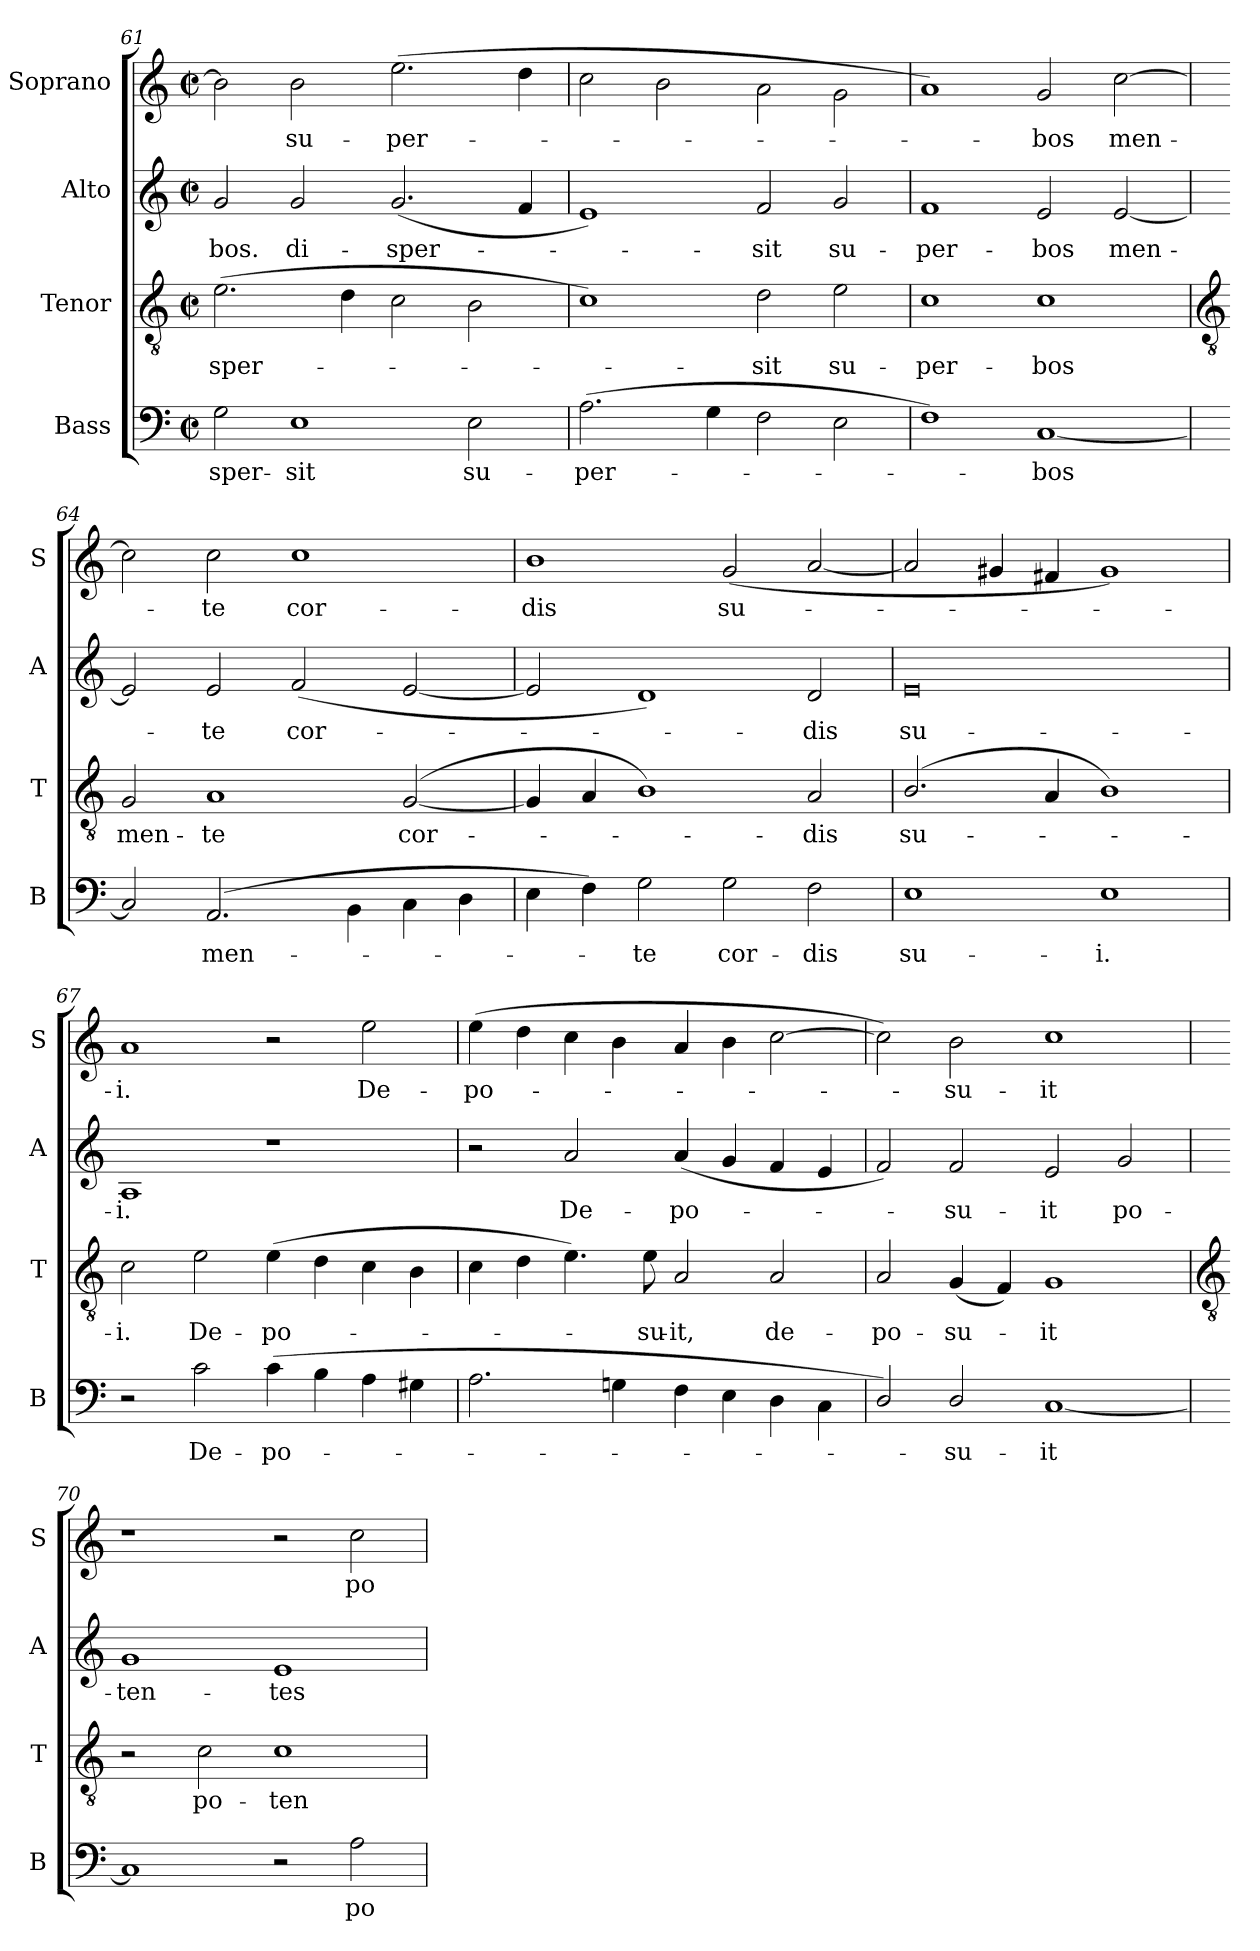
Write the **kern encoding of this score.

**kern	**text	**kern	**text	**kern	**text	**kern	**text
*part4	*part4	*part3	*part3	*part2	*part2	*part1	*part1
*staff4	*staff4	*staff3	*staff3	*staff2	*staff2	*staff1	*staff1
*I"Bass	*	*I"Tenor	*	*I"Alto	*	*I"Soprano	*
*I'B	*	*I'T	*	*I'A	*	*I'S	*
*clefF4	*	*clefGv2	*	*clefG2	*	*clefG2	*
*k[]	*	*k[]	*	*k[]	*	*k[]	*
*C:	*	*C:	*	*C:	*	*C:	*
*M4/2	*	*M4/2	*	*M4/2	*	*M4/2	*
*met(c|)	*	*met(c|)	*	*met(c|)	*	*met(c|)	*
=61	=61	=61	=61	=61	=61	=61	=61
!	!LO:LY:b	!	!LO:LY:b	!	!LO:LY:b	!	!
2G	-sper-	(>2.e	-sper-	2g	-bos.	2b]	.
!	!LO:LY:b	!	!	!	!LO:LY:b	!	!LO:LY:b
1E	-sit	.	.	2g	di-	2b	su-
.	.	4d	.	.	.	.	.
!	!	!	!	!	!LO:LY:b	!	!LO:LY:b
.	.	2c	.	(<2.g	-sper-	(>2.ee	-per-
!	!LO:LY:b	!	!	!	!	!	!
2E	su-	2B	.	.	.	.	.
.	.	.	.	4f	.	4dd	.
=62	=62	=62	=62	=62	=62	=62	=62
!	!LO:LY:b	!	!	!	!	!	!
(>2.A	-per-	1c)	.	1e)	.	2cc	.
.	.	.	.	.	.	2b	.
4G	.	.	.	.	.	.	.
!	!	!	!LO:LY:b	!	!LO:LY:b	!	!
2F	.	2d	sit	2f	sit	2a\	.
!	!	!	!LO:LY:b	!	!LO:LY:b	!	!
2E	.	2e	su-	2g	su-	2g\	.
=63	=63	=63	=63	=63	=63	=63	=63
!	!	!	!LO:LY:b	!	!LO:LY:b	!	!
1F)	.	1c	-per-	1f	-per-	1a)	.
!	!LO:LY:b	!	!LO:LY:b	!	!LO:LY:b	!	!LO:LY:b
[1C	bos	1c	-bos	2e	-bos	2g	bos
!	!	!	!	!	!LO:LY:b	!	!LO:LY:b
.	.	.	.	[2e	men-	[2cc	men-
!!LO:LB:g=z
=64	=64	=64	=64	=64	=64	=64	=64
*	*	*clefGv2	*	*	*	*	*
!	!	!	!LO:LY:b	!	!	!	!
2C]	.	2G	men-	2e]	.	2cc]	.
!	!LO:LY:b	!	!LO:LY:b	!	!LO:LY:b	!	!LO:LY:b
(>2.AA	men-	1A	-te	2e	te	2cc	te
!	!	!	!	!	!LO:LY:b	!	!LO:LY:b
.	.	.	.	(<2f	cor-	1cc	cor-
4BB\	.	.	.	.	.	.	.
!	!	!	!LO:LY:b	!	!	!	!
4C\	.	(<[2G	cor-	[2e	.	.	.
4D	.	.	.	.	.	.	.
=65	=65	=65	=65	=65	=65	=65	=65
!	!	!	!	!	!	!	!LO:LY:b
4E	.	4G]	.	2e]	.	1b	-dis
4F)	.	4A	.	.	.	.	.
!	!LO:LY:b	!	!	!	!	!	!
2G	te	1B)	.	1d)	.	.	.
!	!LO:LY:b	!	!	!	!	!	!LO:LY:b
2G	cor-	.	.	.	.	(<2g	su-
!	!LO:LY:b	!	!LO:LY:b	!	!LO:LY:b	!	!
2F	-dis	2A	dis	2d	dis	[2a	.
=66	=66	=66	=66	=66	=66	=66	=66
!	!LO:LY:b	!	!LO:LY:b	!	!LO:LY:b	!	!
1E	su-	(<2.B/	su-	0e	su-	2a]	.
.	.	.	.	.	.	4g#X	.
.	.	4A	.	.	.	4f#X	.
!	!LO:LY:b	!	!	!	!	!	!
1E	-i.	1B)	.	.	.	1g#)	.
=67	=67	=67	=67	=67	=67	=67	=67
!	!	!	!LO:LY:b	!	!LO:LY:b	!	!LO:LY:b
2r	.	2c	i.	1A	-i.	1a	i.
!	!LO:LY:b	!	!LO:LY:b	!	!	!	!
2c	De-	2e	De-	.	.	.	.
!	!LO:LY:b	!	!LO:LY:b	!	!	!	!
(>4c	-po-	(>4e	-po-	1r	.	2r	.
4B	.	4d	.	.	.	.	.
!	!	!	!	!	!	!	!LO:LY:b
4A	.	4c	.	.	.	2ee	De-
4G#X	.	4B	.	.	.	.	.
=68	=68	=68	=68	=68	=68	=68	=68
!	!	!	!	!	!	!	!LO:LY:b
2.A	.	4c	.	2r	.	(>4ee	-po-
.	.	4d	.	.	.	4dd	.
!	!	!	!	!	!LO:LY:b	!	!
.	.	4.e)	.	2a	De-	4cc	.
4Gn	.	.	.	.	.	4b	.
!	!	!	!LO:LY:b	!	!	!	!
.	.	8e	su-	.	.	.	.
!	!	!	!LO:LY:b	!	!LO:LY:b	!	!
4F	.	2A	-it,	(<4a	-po-	4a	.
4E	.	.	.	4g	.	4b	.
!	!	!	!LO:LY:b	!	!	!	!
4D	.	2A	de-	4f	.	[2cc	.
4C\	.	.	.	4e	.	.	.
=69	=69	=69	=69	=69	=69	=69	=69
!	!	!	!LO:LY:b	!	!	!	!
2D/)	.	2A	-po-	2f)	.	2cc])	.
!	!LO:LY:b	!	!LO:LY:b	!	!LO:LY:b	!	!LO:LY:b
2D/	su-	(<4G	-su-	2f	su-	2b	su-
.	.	4F)	.	.	.	.	.
!	!LO:LY:b	!	!LO:LY:b	!	!LO:LY:b	!	!LO:LY:b
[1C	-it	1G	it	2e	-it	1cc	-it
!	!	!	!	!	!LO:LY:b	!	!
.	.	.	.	2g	po-	.	.
!!LO:LB:g=z
=70	=70	=70	=70	=70	=70	=70	=70
*	*	*clefGv2	*	*	*	*	*
!	!	!	!	!	!LO:LY:b	!	!
1C]	.	2r	.	1g	-ten-	1r	.
!	!	!	!LO:LY:b	!	!	!	!
.	.	2c	po-	.	.	.	.
!	!	!	!LO:LY:b	!	!LO:LY:b	!	!
2r	.	1c	-ten-	1e	-tes	2r	.
!	!LO:LY:b	!	!	!	!	!	!LO:LY:b
2A	po-	.	.	.	.	2cc	po-
=	=	=	=	=	=	=	=
*-	*-	*-	*-	*-	*-	*-	*-
